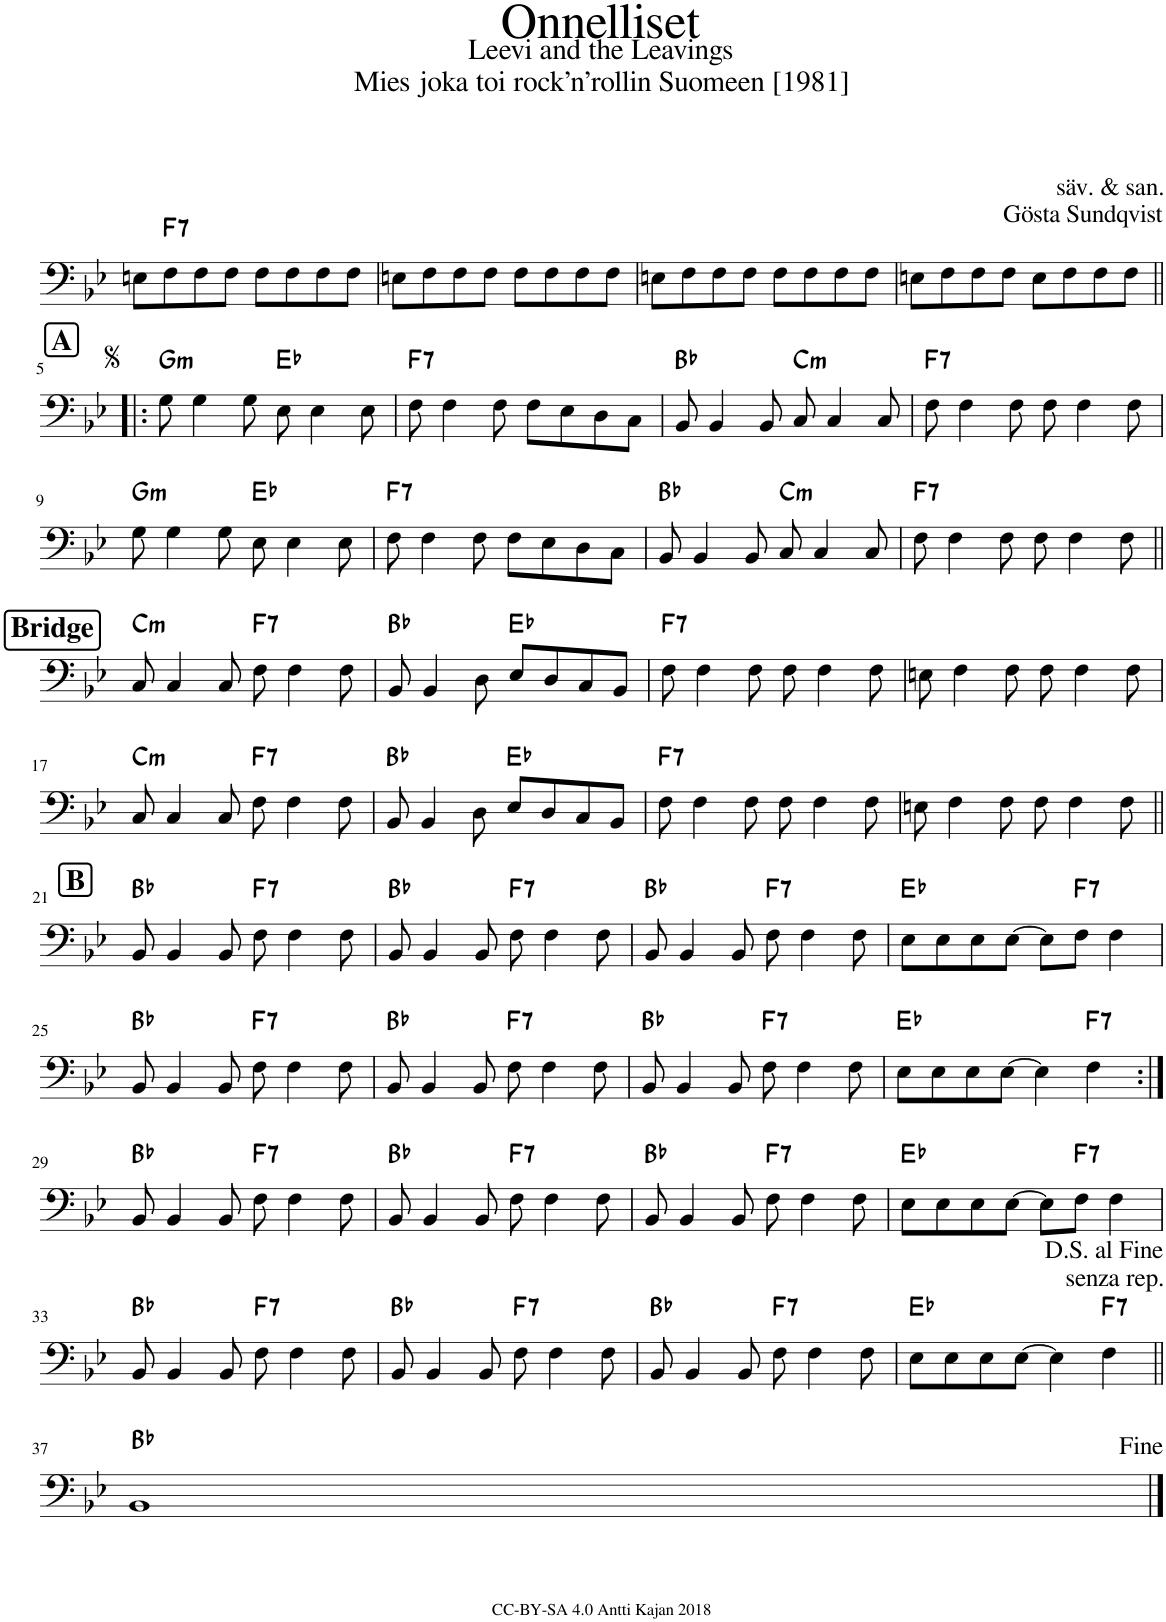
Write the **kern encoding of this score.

**kern	**harte
*part1	*part1
*staff1	*
*I"Akustinen basso	*
*I'Basso	*
*clefF4	*
*Trd7c12	*
*k[b-e-]	*
=1	=1
8En\L	.
!	!LO:H:kt=7
8F\	F:7
8F\	.
8F\J	.
8F\L	.
8F\	.
8F\	.
8F\J	.
=2	=2
8En\L	.
8F\	.
8F\	.
8F\J	.
8F\L	.
8F\	.
8F\	.
8F\J	.
=3	=3
8En\L	.
8F\	.
8F\	.
8F\J	.
8F\L	.
8F\	.
8F\	.
8F\J	.
=4	=4
8En\L	.
8F\	.
8F\	.
8F\J	.
8E\L	.
8F\	.
8F\	.
8F\J	.
!!LO:LB:g=z
!!LO:REH:place=s1:a:B:cj:fs=14:t=A
=5!|:	=5!|:
!	!LO:H:kt=m
8G\	G:min
4G\	.
8G\	.
8E-\	Eb:maj
4E-\	.
8E-\	.
=6	=6
!	!LO:H:kt=7
8F\	F:7
4F\	.
8F\	.
8F\L	.
8E-\	.
8D\	.
8C\J	.
=7	=7
8BB-/	Bb:maj
4BB-/	.
8BB-/	.
!	!LO:H:kt=m
8C/	C:min
4C/	.
8C/	.
=8	=8
!	!LO:H:kt=7
8F\	F:7
4F\	.
8F\	.
8F\	.
4F\	.
8F\	.
!!LO:LB:g=z
=9	=9
!	!LO:H:kt=m
8G\	G:min
4G\	.
8G\	.
8E-\	Eb:maj
4E-\	.
8E-\	.
=10	=10
!	!LO:H:kt=7
8F\	F:7
4F\	.
8F\	.
8F\L	.
8E-\	.
8D\	.
8C\J	.
=11	=11
8BB-/	Bb:maj
4BB-/	.
8BB-/	.
!	!LO:H:kt=m
8C/	C:min
4C/	.
8C/	.
=12	=12
!	!LO:H:kt=7
8F\	F:7
4F\	.
8F\	.
8F\	.
4F\	.
8F\	.
!!LO:LB:g=z
!!LO:REH:place=s1:a:B:cj:fs=14:t=Bridge
=13||	=13||
!	!LO:H:kt=m
8C/	C:min
4C/	.
8C/	.
!	!LO:H:kt=7
8F\	F:7
4F\	.
8F\	.
=14	=14
8BB-/	Bb:maj
4BB-/	.
8D\	.
8E-/L	Eb:maj
8D/	.
8C/	.
8BB-/J	.
=15	=15
!	!LO:H:kt=7
8F\	F:7
4F\	.
8F\	.
8F\	.
4F\	.
8F\	.
=16	=16
8En\	.
4F\	.
8F\	.
8F\	.
4F\	.
8F\	.
!!LO:LB:g=z
=17	=17
!	!LO:H:kt=m
8C/	C:min
4C/	.
8C/	.
!	!LO:H:kt=7
8F\	F:7
4F\	.
8F\	.
=18	=18
8BB-/	Bb:maj
4BB-/	.
8D\	.
8E-/L	Eb:maj
8D/	.
8C/	.
8BB-/J	.
=19	=19
!	!LO:H:kt=7
8F\	F:7
4F\	.
8F\	.
8F\	.
4F\	.
8F\	.
=20	=20
8En\	.
4F\	.
8F\	.
8F\	.
4F\	.
8F\	.
!!LO:LB:g=z
!!LO:REH:place=s1:a:B:cj:fs=14:t=B
=21||	=21||
8BB-/	Bb:maj
4BB-/	.
8BB-/	.
!	!LO:H:kt=7
8F\	F:7
4F\	.
8F\	.
=22	=22
8BB-/	Bb:maj
4BB-/	.
8BB-/	.
!	!LO:H:kt=7
8F\	F:7
4F\	.
8F\	.
=23	=23
8BB-/	Bb:maj
4BB-/	.
8BB-/	.
!	!LO:H:kt=7
8F\	F:7
4F\	.
8F\	.
=24	=24
8E-\L	Eb:maj
8E-\	.
8E-\	.
[8E-\J	.
8E-\L]	.
!	!LO:H:kt=7
8F\J	F:7
4F\	.
!!LO:LB:g=z
=25	=25
8BB-/	Bb:maj
4BB-/	.
8BB-/	.
!	!LO:H:kt=7
8F\	F:7
4F\	.
8F\	.
=26	=26
8BB-/	Bb:maj
4BB-/	.
8BB-/	.
!	!LO:H:kt=7
8F\	F:7
4F\	.
8F\	.
=27	=27
8BB-/	Bb:maj
4BB-/	.
8BB-/	.
!	!LO:H:kt=7
8F\	F:7
4F\	.
8F\	.
=28	=28
8E-\L	Eb:maj
8E-\	.
8E-\	.
[8E-\J	.
4E-\]	.
!	!LO:H:kt=7
4F\	F:7
!!LO:LB:g=z
=29:|!	=29:|!
8BB-/	Bb:maj
4BB-/	.
8BB-/	.
!	!LO:H:kt=7
8F\	F:7
4F\	.
8F\	.
=30	=30
8BB-/	Bb:maj
4BB-/	.
8BB-/	.
!	!LO:H:kt=7
8F\	F:7
4F\	.
8F\	.
=31	=31
8BB-/	Bb:maj
4BB-/	.
8BB-/	.
!	!LO:H:kt=7
8F\	F:7
4F\	.
8F\	.
=32	=32
8E-\L	Eb:maj
8E-\	.
8E-\	.
[8E-\J	.
8E-\L]	.
!	!LO:H:kt=7
8F\J	F:7
4F\	.
!!LO:LB:g=z
=33	=33
8BB-/	Bb:maj
4BB-/	.
8BB-/	.
!	!LO:H:kt=7
8F\	F:7
4F\	.
8F\	.
=34	=34
8BB-/	Bb:maj
4BB-/	.
8BB-/	.
!	!LO:H:kt=7
8F\	F:7
4F\	.
8F\	.
=35	=35
8BB-/	Bb:maj
4BB-/	.
8BB-/	.
!	!LO:H:kt=7
8F\	F:7
4F\	.
8F\	.
=36	=36
8E-\L	Eb:maj
8E-\	.
8E-\	.
[8E-\J	.
4E-\]	.
!	!LO:H:kt=7
4F\	F:7
!LO:TX:a:t=D.S. al Fine\nsenza rep.	!
!!LO:LB:g=z
=37||	=37||
1BB-	Bb:maj
==	==
*-	*-
